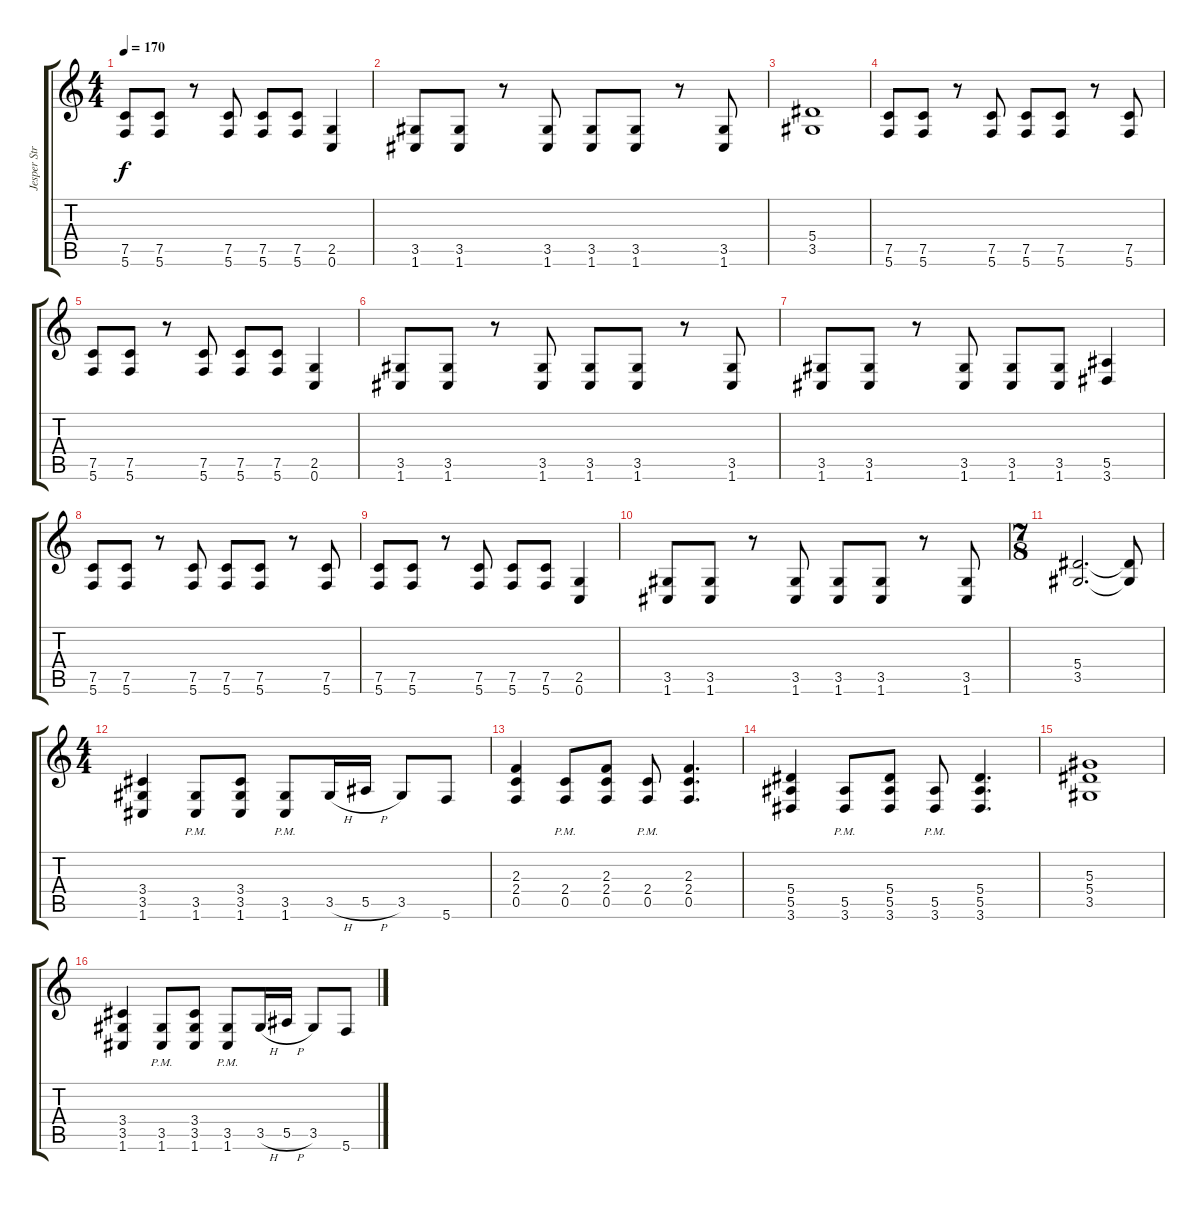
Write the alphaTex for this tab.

\track ("Jesper Stromblad" "Jesper Str") {instrument distortionguitar}
\staff {score tabs}
\tuning (C4 G3 Eb3 Bb2 F2 C2) {hide}
\ts (4 4)
\tempo 170
\clef g2
\ks c
(7.5 5.6).8{dy f} (7.5 5.6).8 r.8 (7.5 5.6).8 (7.5 5.6).8 (7.5 5.6).8 (2.5 0.6).4 |
(3.5 1.6).8 (3.5 1.6).8 r.8 (3.5 1.6).8 (3.5 1.6).8 (3.5 1.6).8 r.8 (3.5 1.6).8 |
(5.4 3.5).1 |
(7.5 5.6).8 (7.5 5.6).8 r.8 (7.5 5.6).8 (7.5 5.6).8 (7.5 5.6).8 r.8 (7.5 5.6).8 |
(7.5 5.6).8 (7.5 5.6).8 r.8 (7.5 5.6).8 (7.5 5.6).8 (7.5 5.6).8 (2.5 0.6).4 |
(3.5 1.6).8 (3.5 1.6).8 r.8 (3.5 1.6).8 (3.5 1.6).8 (3.5 1.6).8 r.8 (3.5 1.6).8 |
(3.5 1.6).8 (3.5 1.6).8 r.8 (3.5 1.6).8 (3.5 1.6).8 (3.5 1.6).8 (5.5 3.6).4 |
(7.5 5.6).8 (7.5 5.6).8 r.8 (7.5 5.6).8 (7.5 5.6).8 (7.5 5.6).8 r.8 (7.5 5.6).8 |
(7.5 5.6).8 (7.5 5.6).8 r.8 (7.5 5.6).8 (7.5 5.6).8 (7.5 5.6).8 (2.5 0.6).4 |
(3.5 1.6).8 (3.5 1.6).8 r.8 (3.5 1.6).8 (3.5 1.6).8 (3.5 1.6).8 r.8 (3.5 1.6).8 |
\ts (7 8)
(5.4 3.5).2{d} (5.4{t} 3.5{t}).8 |
\ts (4 4)
(3.4 3.5 1.6).4 (3.5{pm} 1.6{pm}).8 (3.4 3.5 1.6).8 (3.5{pm} 1.6{pm}).8 3.5{h}.16 5.5{h}.16 3.5.8 5.6.8 |
(2.3 2.4 0.5).4 (2.4{pm} 0.5{pm}).8 (2.3 2.4 0.5).8 (2.4{pm} 0.5{pm}).8 (2.3 2.4 0.5).4{d} |
(5.4 5.5 3.6).4 (5.5{pm} 3.6{pm}).8 (5.4 5.5 3.6).8 (5.5{pm} 3.6{pm}).8 (5.4 5.5 3.6).4{d} |
(5.3 5.4 3.5).1 |
(3.4 3.5 1.6).4 (3.5{pm} 1.6{pm}).8 (3.4 3.5 1.6).8 (3.5{pm} 1.6{pm}).8 3.5{h}.16 5.5{h}.16 3.5.8 5.6.8
